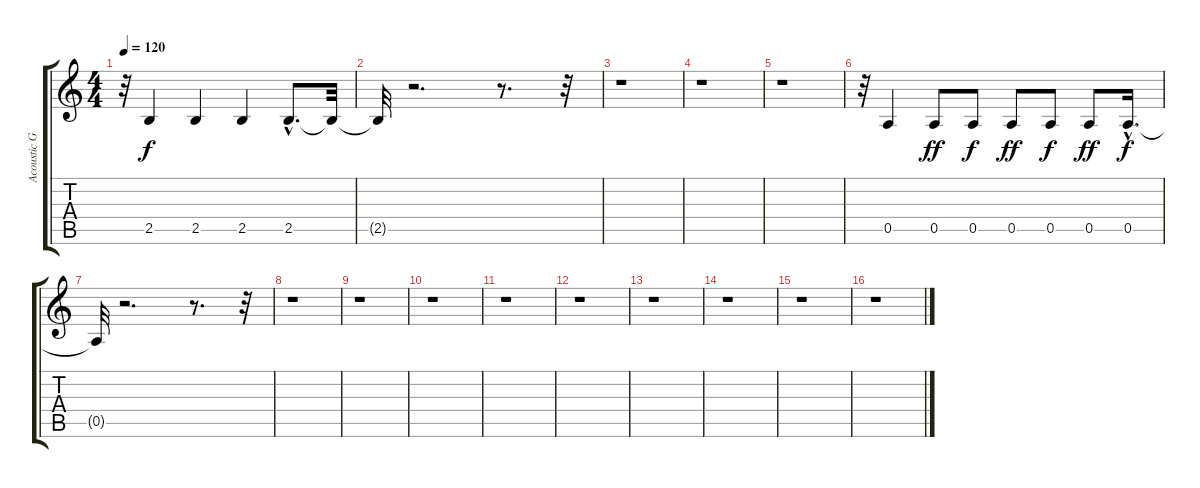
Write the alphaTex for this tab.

\track ("Acoustic Guitar IV" "Acoustic G") {instrument acousticguitarnylon}
\staff {score tabs}
\tuning (E4 B3 G3 D3 A2 E2) {hide}
\ts (4 4)
\tempo 120
\clef g2
\ks c
r.32{dy f} 2.5.4 2.5.4 2.5.4 2.5{hac}.8{d} 2.5{t}.32 |
2.5{t}.32 r.2{d} r.8{d} r.32 |
r.1 |
r.1 |
r.1 |
r.32 0.5.4 0.5.8{dy ff} 0.5.8{dy f} 0.5.8{dy ff} 0.5.8{dy f} 0.5.8{dy ff} 0.5{hac}.16{d dy f} |
0.5{t}.32 r.2{d} r.8{d} r.32 |
r.1 |
r.1 |
r.1 |
r.1 |
r.1 |
r.1 |
r.1 |
r.1 |
r.1
